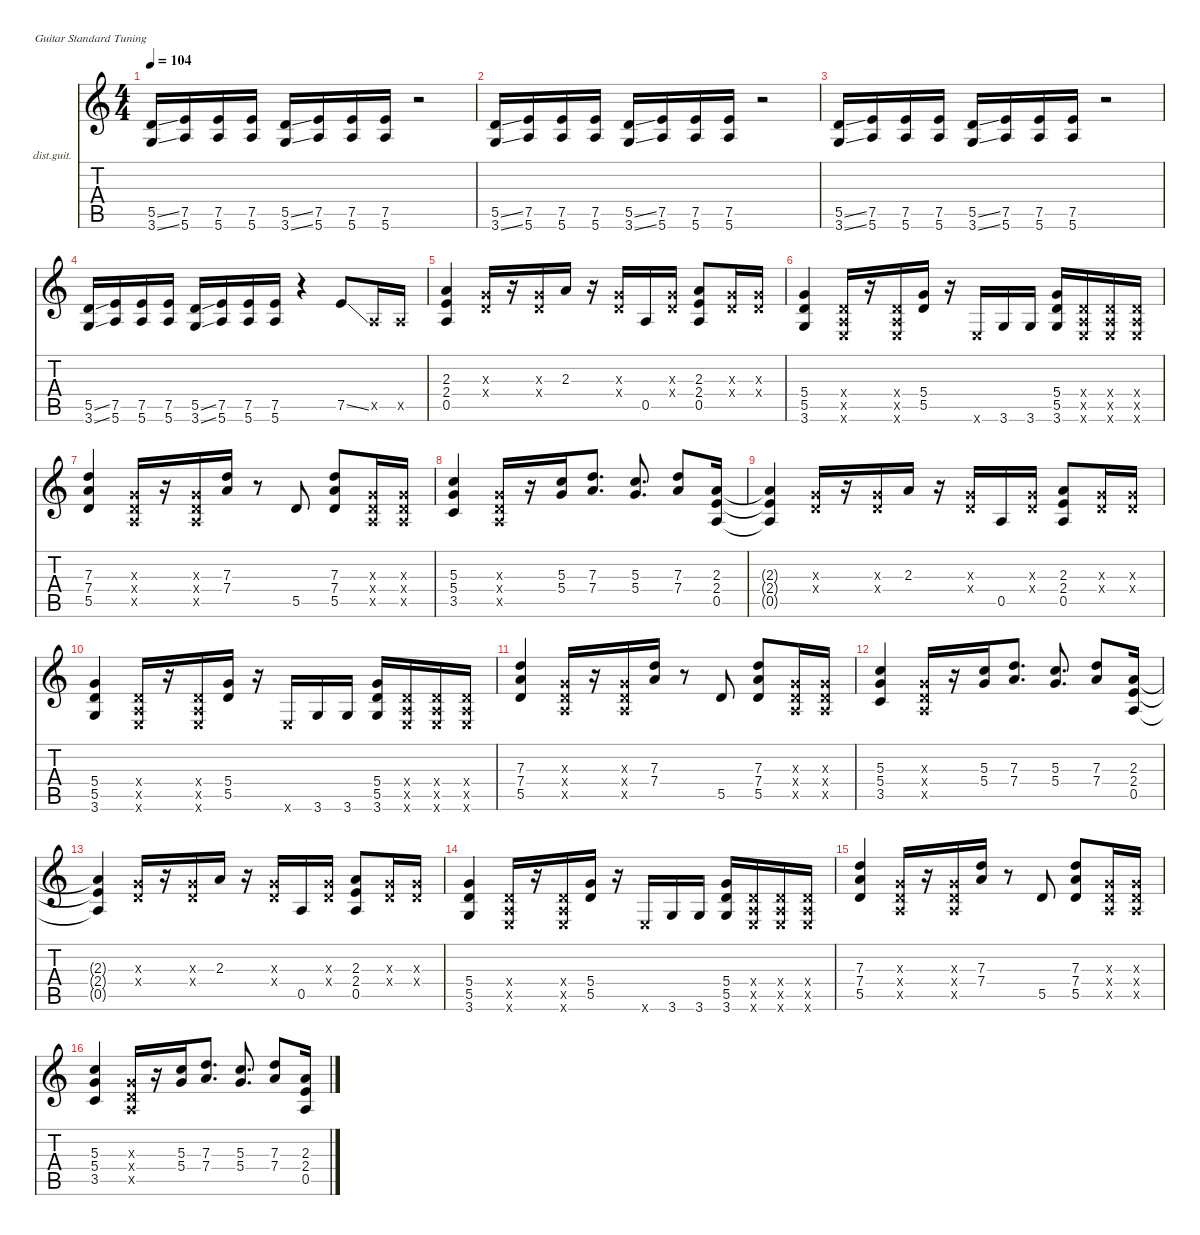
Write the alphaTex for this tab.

\defaultSystemsLayout 4
\hideDynamics
\bracketExtendMode nobrackets
\firstSystemTrackNameOrientation horizontal
\otherSystemsTrackNameOrientation horizontal
\track ("Guitar 2 (Rhythm & Outro)" "dist.guit.") {instrument distortionguitar}
\staff {score tabs}
\tuning (E4 B3 G3 D3 A2 E2)
\ts (4 4)
\tempo 104
\clef g2
\ks c
(5.5{ss} 3.6{ss}).16{dy f instrument distortionguitar} (7.5 5.6).16 (7.5 5.6).16 (7.5 5.6).16 (5.5{ss} 3.6{ss}).16 (7.5 5.6).16 (7.5 5.6).16 (7.5 5.6).16 r.2 |
(5.5{ss} 3.6{ss}).16 (7.5 5.6).16 (7.5 5.6).16 (7.5 5.6).16 (5.5{ss} 3.6{ss}).16 (7.5 5.6).16 (7.5 5.6).16 (7.5 5.6).16 r.2 |
(5.5{ss} 3.6{ss}).16 (7.5 5.6).16 (7.5 5.6).16 (7.5 5.6).16 (5.5{ss} 3.6{ss}).16 (7.5 5.6).16 (7.5 5.6).16 (7.5 5.6).16 r.2 |
(5.5{ss} 3.6{ss}).16 (7.5 5.6).16 (7.5 5.6).16 (7.5 5.6).16 (5.5{ss} 3.6{ss}).16 (7.5 5.6).16 (7.5 5.6).16 (7.5 5.6).16 r.4 7.5{ss}.8 0.5{x}.16 0.5{x}.16 |
(2.3 2.4 0.5).4 (0.3{x} 0.4{x}).16 r.16 (0.3{x} 0.4{x}).16 2.3.16 r.16 (0.3{x} 0.4{x}).16 0.5.16 (0.3{x} 0.4{x}).16 (2.3 2.4 0.5).8 (0.3{x} 0.4{x}).16 (0.3{x} 0.4{x}).16 |
(5.4 5.5 3.6).4 (0.4{x} 0.5{x} 0.6{x}).16 r.16 (0.4{x} 0.5{x} 0.6{x}).16 (5.4 5.5).16 r.16 0.6{x}.16 3.6.16 3.6.16 (5.4 5.5 3.6).16 (0.4{x} 0.5{x} 0.6{x}).16 (0.4{x} 0.5{x} 0.6{x}).16 (0.4{x} 0.5{x} 0.6{x}).16 |
(7.3 7.4 5.5).4 (0.3{x} 0.4{x} 0.5{x}).16 r.16 (0.3{x} 0.4{x} 0.5{x}).16 (7.3 7.4).16 r.8 5.5.8 (7.3 7.4 5.5).8 (0.3{x} 0.4{x} 0.5{x}).16 (0.3{x} 0.4{x} 0.5{x}).16 |
(5.3 5.4 3.5).4 (0.3{x} 0.4{x} 0.5{x}).16 r.16 (5.3 5.4).16 (7.3 7.4).8{d} (5.3 5.4).8{d} (7.3 7.4).8 (2.3 2.4 0.5).16 |
(2.3{t} 2.4{t} 0.5{t}).4 (0.3{x} 0.4{x}).16 r.16 (0.3{x} 0.4{x}).16 2.3.16 r.16 (0.3{x} 0.4{x}).16 0.5.16 (0.3{x} 0.4{x}).16 (2.3 2.4 0.5).8 (0.3{x} 0.4{x}).16 (0.3{x} 0.4{x}).16 |
(5.4 5.5 3.6).4 (0.4{x} 0.5{x} 0.6{x}).16 r.16 (0.4{x} 0.5{x} 0.6{x}).16 (5.4 5.5).16 r.16 0.6{x}.16 3.6.16 3.6.16 (5.4 5.5 3.6).16 (0.4{x} 0.5{x} 0.6{x}).16 (0.4{x} 0.5{x} 0.6{x}).16 (0.4{x} 0.5{x} 0.6{x}).16 |
(7.3 7.4 5.5).4 (0.3{x} 0.4{x} 0.5{x}).16 r.16 (0.3{x} 0.4{x} 0.5{x}).16 (7.3 7.4).16 r.8 5.5.8 (7.3 7.4 5.5).8 (0.3{x} 0.4{x} 0.5{x}).16 (0.3{x} 0.4{x} 0.5{x}).16 |
(5.3 5.4 3.5).4 (0.3{x} 0.4{x} 0.5{x}).16 r.16 (5.3 5.4).16 (7.3 7.4).8{d} (5.3 5.4).8{d} (7.3 7.4).8 (2.3 2.4 0.5).16 |
(2.3{t} 2.4{t} 0.5{t}).4 (0.3{x} 0.4{x}).16 r.16 (0.3{x} 0.4{x}).16 2.3.16 r.16 (0.3{x} 0.4{x}).16 0.5.16 (0.3{x} 0.4{x}).16 (2.3 2.4 0.5).8 (0.3{x} 0.4{x}).16 (0.3{x} 0.4{x}).16 |
(5.4 5.5 3.6).4 (0.4{x} 0.5{x} 0.6{x}).16 r.16 (0.4{x} 0.5{x} 0.6{x}).16 (5.4 5.5).16 r.16 0.6{x}.16 3.6.16 3.6.16 (5.4 5.5 3.6).16 (0.4{x} 0.5{x} 0.6{x}).16 (0.4{x} 0.5{x} 0.6{x}).16 (0.4{x} 0.5{x} 0.6{x}).16 |
(7.3 7.4 5.5).4 (0.3{x} 0.4{x} 0.5{x}).16 r.16 (0.3{x} 0.4{x} 0.5{x}).16 (7.3 7.4).16 r.8 5.5.8 (7.3 7.4 5.5).8 (0.3{x} 0.4{x} 0.5{x}).16 (0.3{x} 0.4{x} 0.5{x}).16 |
(5.3 5.4 3.5).4 (0.3{x} 0.4{x} 0.5{x}).16 r.16 (5.3 5.4).16 (7.3 7.4).8{d} (5.3 5.4).8{d} (7.3 7.4).8 (2.3 2.4 0.5).16
